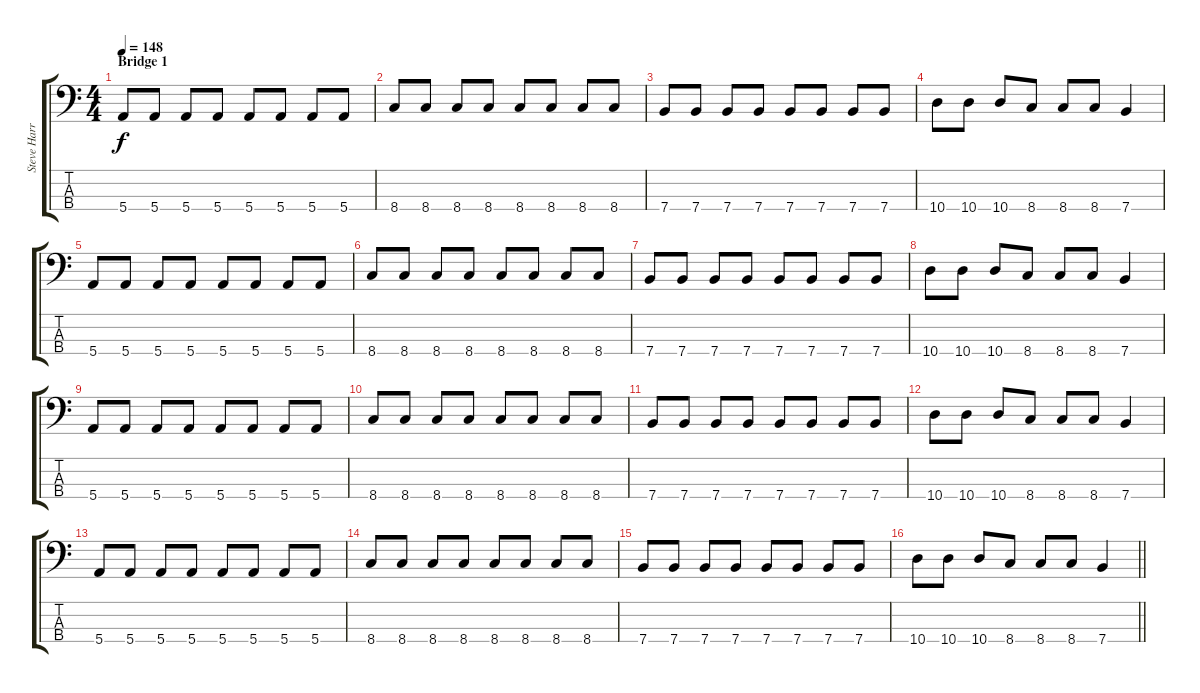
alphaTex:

\track ("Steve Harris" "Steve Harr") {instrument electricbassfinger}
\staff {score tabs}
\tuning (G2 D2 A1 E1) {hide}
\ts (4 4)
\section ("" "Bridge 1")
\tempo 148
\clef f4
\ks c
5.4.8{dy f} 5.4.8 5.4.8 5.4.8 5.4.8 5.4.8 5.4.8 5.4.8 |
8.4.8 8.4.8 8.4.8 8.4.8 8.4.8 8.4.8 8.4.8 8.4.8 |
7.4.8 7.4.8 7.4.8 7.4.8 7.4.8 7.4.8 7.4.8 7.4.8 |
10.4.8 10.4.8 10.4.8 8.4.8 8.4.8 8.4.8 7.4.4 |
5.4.8 5.4.8 5.4.8 5.4.8 5.4.8 5.4.8 5.4.8 5.4.8 |
8.4.8 8.4.8 8.4.8 8.4.8 8.4.8 8.4.8 8.4.8 8.4.8 |
7.4.8 7.4.8 7.4.8 7.4.8 7.4.8 7.4.8 7.4.8 7.4.8 |
10.4.8 10.4.8 10.4.8 8.4.8 8.4.8 8.4.8 7.4.4 |
5.4.8 5.4.8 5.4.8 5.4.8 5.4.8 5.4.8 5.4.8 5.4.8 |
8.4.8 8.4.8 8.4.8 8.4.8 8.4.8 8.4.8 8.4.8 8.4.8 |
7.4.8 7.4.8 7.4.8 7.4.8 7.4.8 7.4.8 7.4.8 7.4.8 |
10.4.8 10.4.8 10.4.8 8.4.8 8.4.8 8.4.8 7.4.4 |
5.4.8 5.4.8 5.4.8 5.4.8 5.4.8 5.4.8 5.4.8 5.4.8 |
8.4.8 8.4.8 8.4.8 8.4.8 8.4.8 8.4.8 8.4.8 8.4.8 |
7.4.8 7.4.8 7.4.8 7.4.8 7.4.8 7.4.8 7.4.8 7.4.8 |
\barLineRight lightlight
10.4.8 10.4.8 10.4.8 8.4.8 8.4.8 8.4.8 7.4.4
